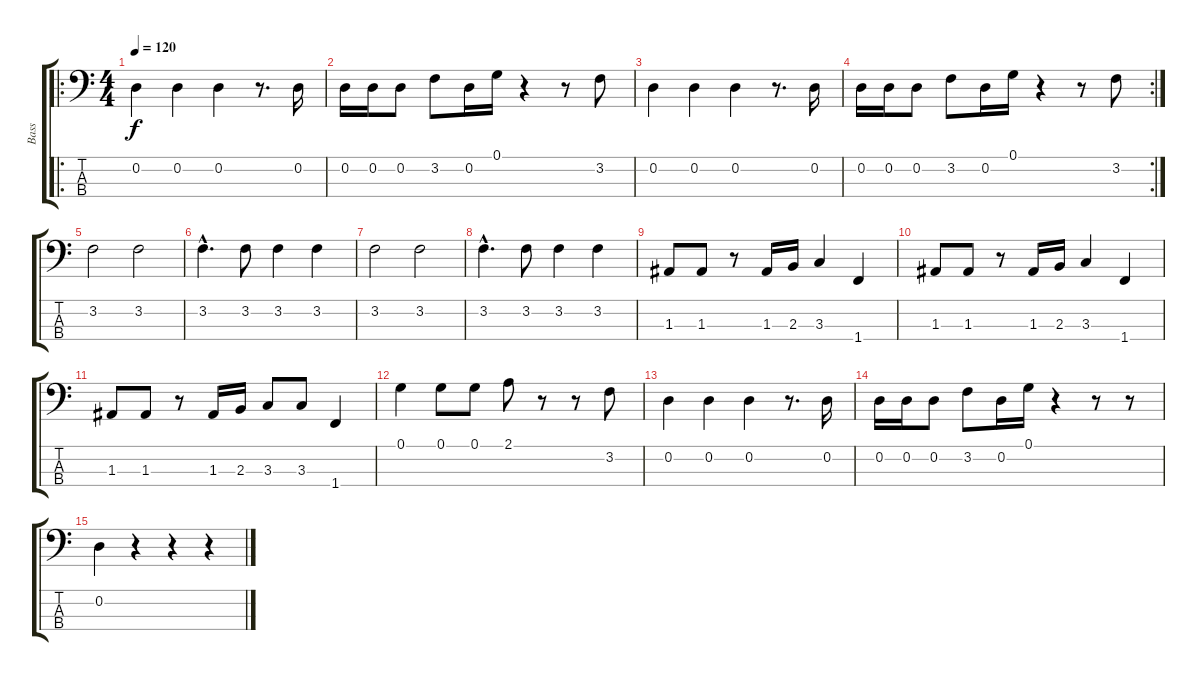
\track ("Bass" "Bass") {instrument electricbasspick}
\staff {score tabs}
\tuning (G2 D2 A1 E1) {hide}
\ro
\ts (4 4)
\tempo 120
\clef f4
\ks c
0.2.4{dy f instrument electricbasspick} 0.2.4 0.2.4 r.8{d} 0.2.16 |
0.2.16 0.2.16 0.2.8 3.2.8 0.2.16 0.1.16 r.4 r.8 3.2.8 |
0.2.4 0.2.4 0.2.4 r.8{d} 0.2.16 |
\rc 2
0.2.16 0.2.16 0.2.8 3.2.8 0.2.16 0.1.16 r.4 r.8 3.2.8 |
3.2.2 3.2.2 |
3.2{hac}.4{d} 3.2.8 3.2.4 3.2.4 |
3.2.2 3.2.2 |
3.2{hac}.4{d} 3.2.8 3.2.4 3.2.4 |
1.3.8 1.3.8 r.8 1.3.16 2.3.16 3.3.4 1.4.4 |
1.3.8 1.3.8 r.8 1.3.16 2.3.16 3.3.4 1.4.4 |
1.3.8 1.3.8 r.8 1.3.16 2.3.16 3.3.8 3.3.8 1.4.4 |
0.1.4 0.1.8 0.1.8 2.1.8 r.8 r.8 3.2.8 |
0.2.4 0.2.4 0.2.4 r.8{d} 0.2.16 |
0.2.16 0.2.16 0.2.8 3.2.8 0.2.16 0.1.16 r.4 r.8 r.8 |
0.2.4 r.4 r.4 r.4
